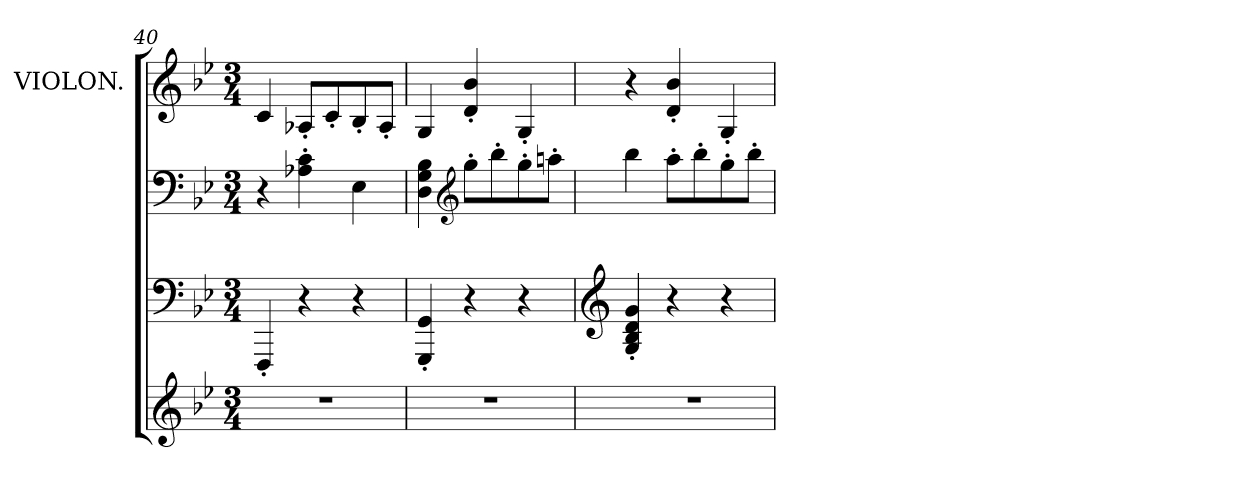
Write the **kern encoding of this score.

**kern	**kern	**kern	**kern
*part3	*part2	*part2	*part1
*staff4	*staff3	*staff2	*staff1
*	*	*	*I"VIOLON.
*clefG2	*clefF4	*clefF4	*clefG2
*k[b-e-]	*k[b-e-]	*k[b-e-]	*k[b-e-]
*B-:	*B-:	*B-:	*B-:
*M3/4	*M3/4	*M3/4	*M3/4
=40	=40	=40	=40
!LO:N:vis=1	!	!	!
2.r	4FFF'</	4r	4c/
.	4r	4A-X\'> 4c\'>	8A-X'</L
.	.	.	8c'</
.	4r	4E-\	8B-'</
.	.	.	8A-'</J
!!LO:PB:g=z
=41	=41	=41	=41
!LO:N:vis=1	!	!	!
2.r	4GGG/'< 4GG/'<	4D\ 4G\ 4B-\	4G/
*	*	*clefG2	*
.	4r	8gg'>\L	4d/'< 4b-/'<
.	.	8bb-'>\	.
.	4r	8gg'>\	4G'</
.	.	8aan'>\J	.
=42	=42	=42	=42
*	*clefG2	*	*
!LO:N:vis=1	!	!	!
2.r	4G/'< 4B-/'< 4d/'< 4g/'<	4bb-\	4r
.	4r	8aa'>\L	4d/'< 4b-/'<
.	.	8bb-'>\	.
.	4r	8gg'>\	4G'</
.	.	8bb-'>\J	.
=	=	=	=
*-	*-	*-	*-
